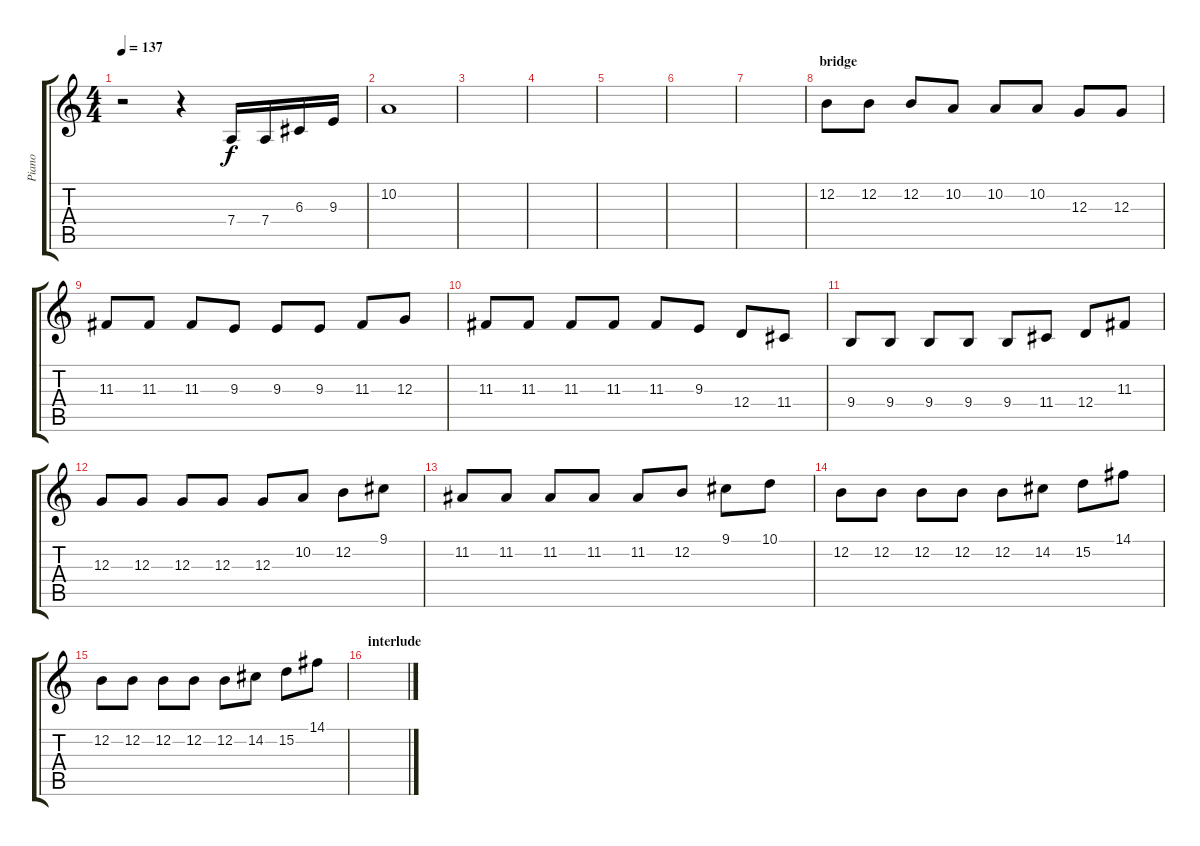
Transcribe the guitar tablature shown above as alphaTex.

\track ("Piano" "Piano") {instrument acousticgrandpiano}
\staff {score tabs}
\tuning (E4 B3 G3 D3 A2 E2) {hide}
\ts (4 4)
\tempo 137
\clef g2
\ks c
r.2{dy f} r.4 7.4.16 7.4.16 6.3.16 9.3.16 |
10.2.1 |
|
|
|
|
|
\section ("" "bridge")
12.2.8{instrument dulcimer} 12.2.8 12.2.8 10.2.8 10.2.8 10.2.8 12.3.8 12.3.8 |
11.3.8 11.3.8 11.3.8 9.3.8 9.3.8 9.3.8 11.3.8 12.3.8 |
11.3.8 11.3.8 11.3.8 11.3.8 11.3.8 9.3.8 12.4.8 11.4.8 |
9.4.8 9.4.8 9.4.8 9.4.8 9.4.8 11.4.8 12.4.8 11.3.8 |
12.3.8 12.3.8 12.3.8 12.3.8 12.3.8 10.2.8 12.2.8 9.1.8 |
11.2.8 11.2.8 11.2.8 11.2.8 11.2.8 12.2.8 9.1.8 10.1.8 |
12.2.8 12.2.8 12.2.8 12.2.8 12.2.8 14.2.8 15.2.8 14.1.8 |
12.2.8 12.2.8 12.2.8 12.2.8 12.2.8 14.2.8 15.2.8 14.1.8 |
\section ("" "interlude")
